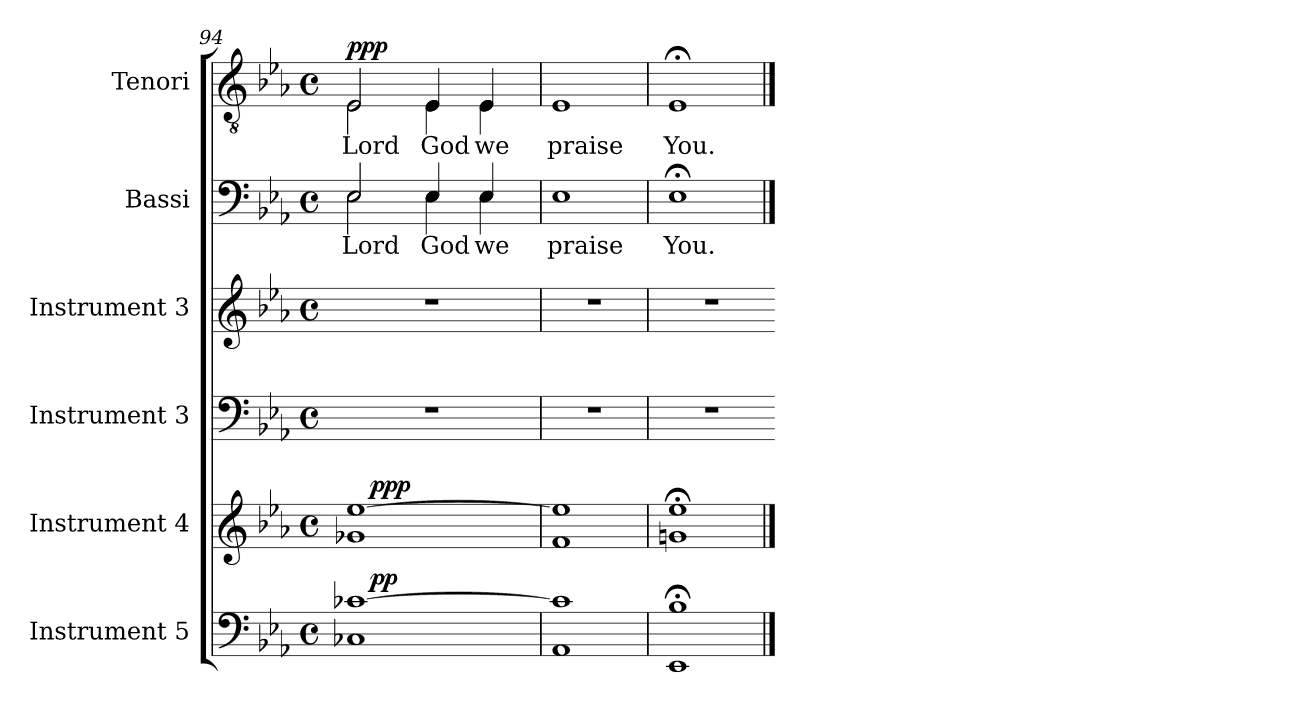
**kern	**dynam	**kern	**dynam	**kern	**kern	**kern	**text	**kern	**text	**dynam
*part6	*part6	*part5	*part5	*part4	*part3	*part2	*part2	*part1	*part1	*part1
*staff6	*staff6	*staff5	*staff5	*staff4	*staff3	*staff2	*staff2	*staff1	*staff1	*staff1
*I"Instrument 5	*	*I"Instrument 4	*	*I"Instrument 3	*I"Instrument 3	*I"Bassi	*	*I"Tenori	*	*
*clefF4	*	*clefG2	*	*clefF4	*clefG2	*clefF4	*	*clefGv2	*	*
*k[b-e-a-]	*	*k[b-e-a-]	*	*k[b-e-a-]	*k[b-e-a-]	*k[b-e-a-]	*	*k[b-e-a-]	*	*
*E-:	*	*E-:	*	*E-:	*E-:	*E-:	*	*E-:	*	*
*M4/4	*	*M4/4	*	*M4/4	*M4/4	*M4/4	*	*M4/4	*	*
*met(c)	*	*met(c)	*	*met(c)	*met(c)	*met(c)	*	*met(c)	*	*
=94	=94	=94	=94	=94	=94	=94	=94	=94	=94	=94
*	*	*	*	*	*	*^	*	*	*	*
!	!	!	!	!	!	!	!	!LO:LY:b:cj	!	!LO:LY:b:cj	!LO:DY:a
*^	*	*^	*	*	*	*	*	*	*^	*	*
1C-X [>1c-X	16.ryy	.	1g-X [>1ee-	16.ryy	.	1r	1r	2E-/	2E-\	Lord	2E-/	2E-\	Lord	ppp
!	!	!LO:DY:a	!	!	!LO:DY:a	!	!	!	!	!	!	!	!	!
.	2ryy	pp	.	2ryy	ppp	.	.	.	.	.	.	.	.	.
!	!	!	!	!	!	!	!	!	!	!LO:LY:b:cj	!	!	!LO:LY:b:cj	!
.	.	.	.	.	.	.	.	4E-/	4E-\	God	4E-/	4E-\	God	.
.	4ryy	.	.	4ryy	.	.	.	.	.	.	.	.	.	.
!	!	!	!	!	!	!	!	!	!	!LO:LY:b:cj	!	!	!LO:LY:b:cj	!
.	.	.	.	.	.	.	.	4E-/	4E-\	we	4E-/	4E-\	we	.
.	8ryy	.	.	8ryy	.	.	.	.	.	.	.	.	.	.
.	32ryy	.	.	32ryy	.	.	.	.	.	.	.	.	.	.
=95	=95	=95	=95	=95	=95	=95	=95	=95	=95	=95	=95	=95	=95	=95
!	!	!	!	!	!	!	!	!	!	!LO:LY:b:cj	!	!	!LO:LY:b:cj	!
*v	*v	*	*	*	*	*	*	*v	*v	*	*v	*v	*	*
*	*	*v	*v	*	*	*	*	*	*	*	*
1c-] 1AA-	.	1ee-] 1f	.	1r	1r	1E-	praise	1E-	praise	.
=96	=96	=96	=96	=96	=96	=96	=96	=96	=96	=96
!	!	!	!	!	!	!	!LO:LY:b:cj	!	!LO:LY:b:cj	!
1EE-;< 1B-;<	.	1gn;< 1ee-;<	.	1r	1r	1E-;<	You.	1E-;<	You.	.
==	==	==	==	=	=	==	==	==	==	==
*-	*-	*-	*-	*-	*-	*-	*-	*-	*-	*-
